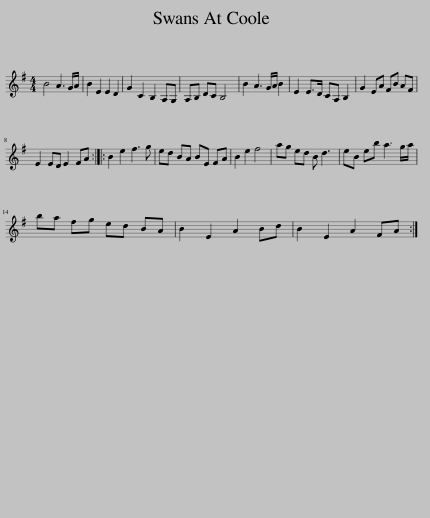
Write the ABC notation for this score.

X:1
L:1/8
M:4/4
I:linebreak $
K:Emin
V:1 treble
V:1
 B4 A3 G/A/ | B2 E2 E2 D2 | G2 C2 B,2 A,G, | A,B, DC B,4 | B2 A3 G/A/ B2 | %5
 E2 E>D CA, B,2 | G2 EA FB AF |$ E2 ED E2 FA :: B2 e2 f3 g | ed BA BE FA | %10
 B2 e2 f4 | ag ed B d3 | eB eb a3 g/a/ |$ ba fg ed BA | B2 E2 A2 Bd | %15
 B2 E2 A2 FA :| %16
